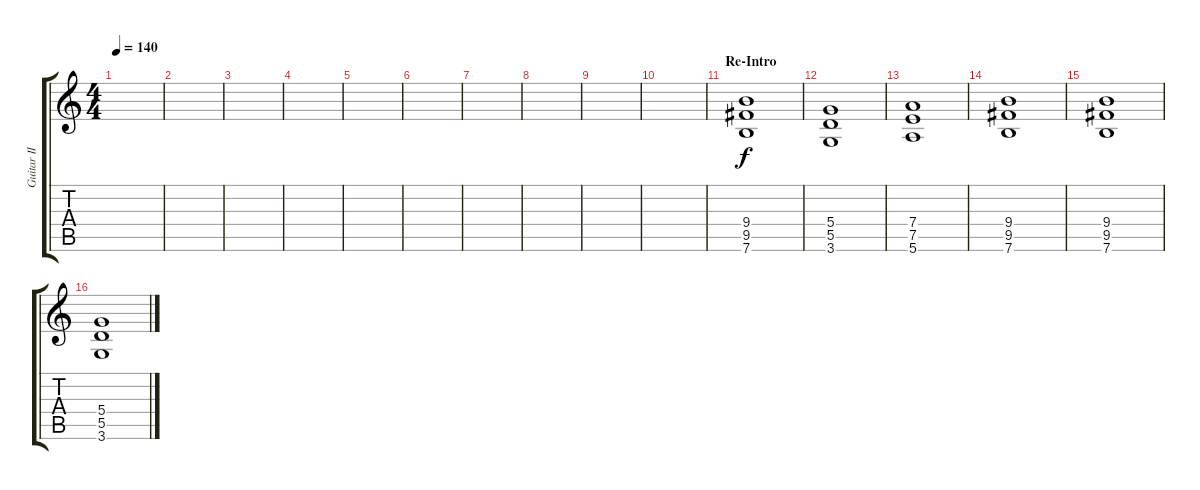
\track ("Guitar II" "Guitar II") {instrument distortionguitar}
\staff {score tabs}
\tuning (E4 B3 G3 D3 A2 E2) {hide}
\ts (4 4)
\tempo 140
\clef g2
\ks c
|
|
|
|
|
|
|
|
|
|
\section ("" "Re-Intro")
(9.4 9.5 7.6).1 |
(5.4 5.5 3.6).1 |
(7.4 7.5 5.6).1 |
(9.4 9.5 7.6).1 |
(9.4 9.5 7.6).1 |
(5.4 5.5 3.6).1
